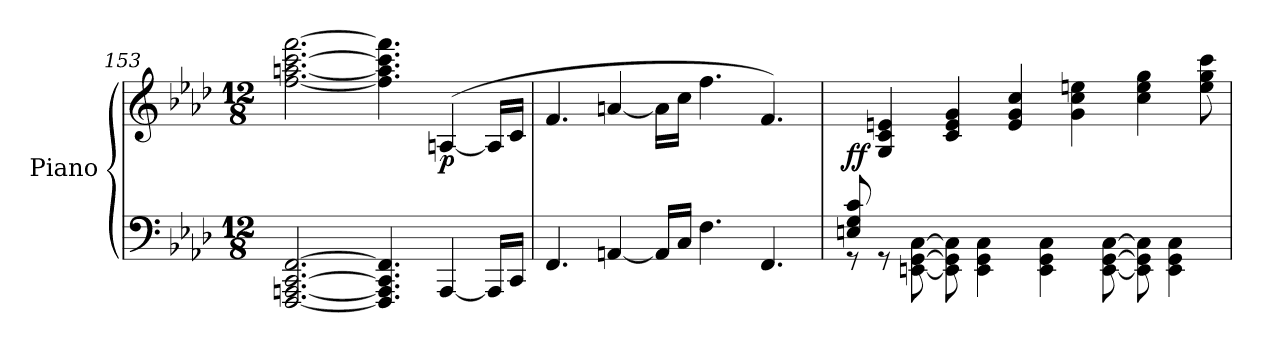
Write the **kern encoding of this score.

**kern	**kern	**dynam
*part1	*part1	*part1
*staff2	*staff1	*staff1/2
*I"Piano	*	*
*I'Pno	*	*
!!LO:LB:g=z
*clefF4	*clefG2	*
*k[b-e-a-d-]	*k[b-e-a-d-]	*
*M12/8	*M12/8	*
=153	=153	=153
[2.FFF/ [2.AAAn/ [2.CC/ [2.FF/	[2.ff\ [2.aan\ [2.ccc\ [2.fff\	.
4.FFF/] 4.AAA/] 4.CC/] 4.FF/]	4.ff\] 4.aa\] 4.ccc\] 4.fff\]	.
!	!	!LO:DY:b
[4AAA/	(>[4An/	p
16AAA/LL]	16A/LL]	.
16CC/JJ	16c/JJ	.
=154	=154	=154
4.FF/	4.f/	.
[4AAn/	[4an/	.
16AA/LL]	16a\LL]	.
16C/JJ	16cc\JJ	.
4.F\	4.ff\	.
4.FF/	4.f/)	.
=155	=155	=155
*^	*	*
!	!	!	!LO:DY:b
8En/ 8G/ 8c/	8rGG	8ryy	ff
1ryy	8rGG	4G/ 4c/ 4en/	.
.	[8EEn\ [8GG\ [8C\	.	.
.	8EE\] 8GG\] 8C\]	4c/ 4e/ 4g/	.
.	4EE\ 4GG\ 4C\	.	.
.	.	4e/ 4g/ 4cc/	.
.	4EE\ 4GG\ 4C\	.	.
.	.	4g\ 4cc\ 4een\	.
.	[8EE\ [8GG\ [8C\	.	.
4.ryy	8EE\] 8GG\] 8C\]	4cc\ 4ee\ 4gg\	.
.	4EE\ 4GG\ 4C\	.	.
.	.	8ee\ 8gg\ 8ccc\	.
*v	*v	*	*
=	=	=
*-	*-	*-
